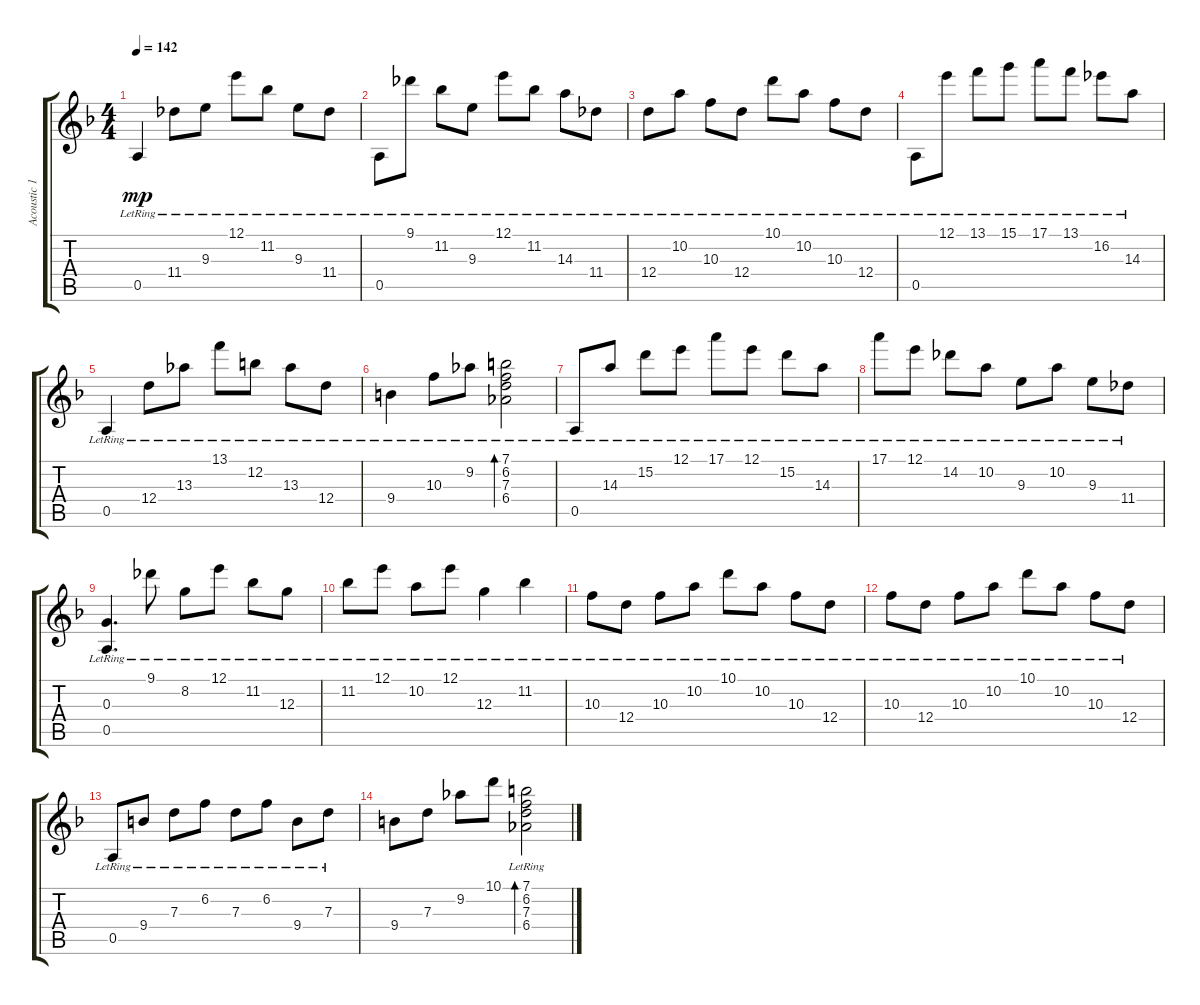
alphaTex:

\track ("Acoustic 12st 1" "Acoustic 1") {instrument acousticguitarsteel}
\staff {score tabs}
\tuning (E4 B3 G3 D3 A2 E2) {hide}
\ts (4 4)
\tempo 142
\clef g2
\ks f
0.5{lr}.4{dy mp} 11.4{lr}.8 9.3{lr}.8 12.1{lr}.8 11.2{lr}.8 9.3{lr}.8 11.4{lr}.8 |
0.5{lr}.8 9.1{lr}.8 11.2{lr}.8 9.3{lr}.8 12.1{lr}.8 11.2{lr}.8 14.3{lr}.8 11.4{lr}.8 |
12.4{lr}.8 10.2{lr}.8 10.3{lr}.8 12.4{lr}.8 10.1{lr}.8 10.2{lr}.8 10.3{lr}.8 12.4{lr}.8 |
0.5{lr}.8 12.1{lr}.8 13.1{lr}.8 15.1{lr}.8 17.1{lr}.8 13.1{lr}.8 16.2{lr}.8 14.3{lr}.8 |
0.5{lr}.4 12.4{lr}.8 13.3{lr}.8 13.1{lr}.8 12.2{lr}.8 13.3{lr}.8 12.4{lr}.8 |
9.4{lr}.4 10.3{lr}.8 9.2{lr}.8 (7.1{lr} 6.2{lr} 7.3{lr} 6.4{lr}).2{bd 30} |
0.5{lr}.8 14.3{lr}.8 15.2{lr}.8 12.1{lr}.8 17.1{lr}.8 12.1{lr}.8 15.2{lr}.8 14.3{lr}.8 |
17.1{lr}.8 12.1{lr}.8 14.2{lr}.8 10.2{lr}.8 9.3{lr}.8 10.2{lr}.8 9.3{lr}.8 11.4{lr}.8 |
(0.3{lr} 0.5{lr}).4{d} 9.1{lr}.8 8.2{lr}.8 12.1{lr}.8 11.2{lr}.8 12.3{lr}.8 |
11.2{lr}.8 12.1{lr}.8 10.2{lr}.8 12.1{lr}.8 12.3{lr}.4 11.2{lr}.4 |
10.3{lr}.8 12.4{lr}.8 10.3{lr}.8 10.2{lr}.8 10.1{lr}.8 10.2{lr}.8 10.3{lr}.8 12.4{lr}.8 |
10.3{lr}.8 12.4{lr}.8 10.3{lr}.8 10.2{lr}.8 10.1{lr}.8 10.2{lr}.8 10.3{lr}.8 12.4{lr}.8 |
0.5{lr}.8 9.4{lr}.8 7.3{lr}.8 6.2{lr}.8 7.3{lr}.8 6.2{lr}.8 9.4{lr}.8 7.3{lr}.8 |
9.4.8 7.3.8 9.2.8 10.1.8 (7.1{lr} 6.2{lr} 7.3{lr} 6.4{lr}).2{bd 30}
